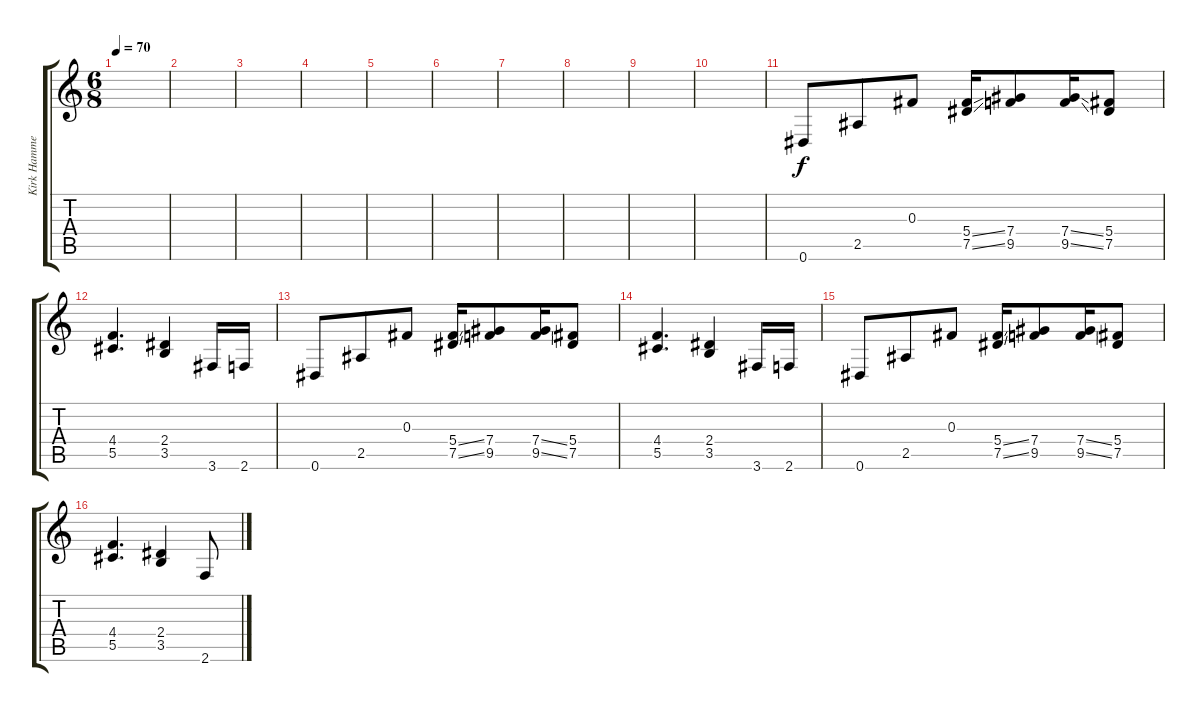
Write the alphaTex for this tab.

\track ("Kirk Hammett" "Kirk Hamme") {instrument acousticguitarsteel}
\staff {score tabs}
\tuning (Eb4 Bb3 Gb3 Db3 Ab2 Eb2) {hide}
\ts (6 8)
\tempo 70
\clef g2
\ks c
|
|
|
|
|
|
|
|
|
|
0.6.8 2.5.8 0.3.8 (5.4{ss} 7.5{ss}).16 (7.4 9.5).8 (7.4{ss} 9.5{ss}).16 (5.4 7.5).8 |
(4.4 5.5).4{d} (2.4 3.5).4 3.6.16 2.6.16 |
0.6.8 2.5.8 0.3.8 (5.4{ss} 7.5{ss}).16 (7.4 9.5).8 (7.4{ss} 9.5{ss}).16 (5.4 7.5).8 |
(4.4 5.5).4{d} (2.4 3.5).4 3.6.16 2.6.16 |
0.6.8 2.5.8 0.3.8 (5.4{ss} 7.5{ss}).16 (7.4 9.5).8 (7.4{ss} 9.5{ss}).16 (5.4 7.5).8 |
(4.4 5.5).4{d} (2.4 3.5).4 2.6.8
